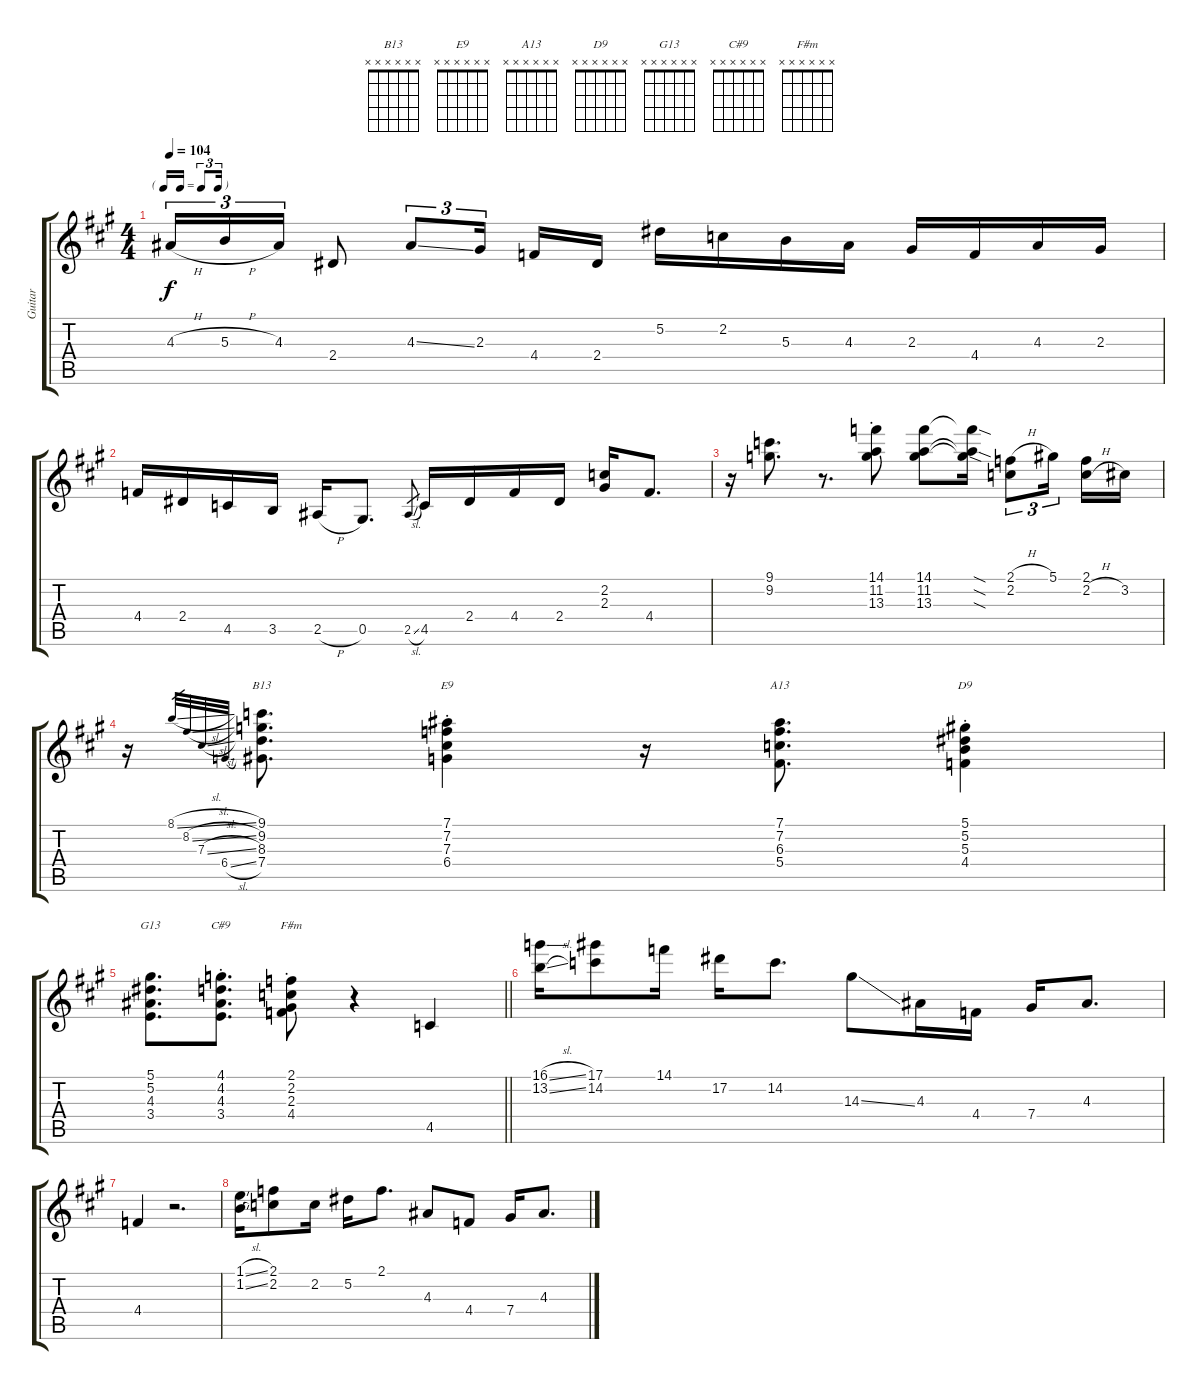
\track ("Guitar" "Guitar") {instrument electricguitarjazz}
\staff {score tabs}
\tuning (Eb4 Bb3 Gb3 Db3 Ab2 Eb2) {hide}
\chord ("B13" x x x x x x)
\chord ("E9" x x x x x x)
\chord ("A13" x x x x x x)
\chord ("D9" x x x x x x)
\chord ("G13" x x x x x x)
\chord ("C#9" x x x x x x)
\chord ("F#m" x x x x x x)
\ts (4 4)
\tf triplet16th
\tempo 104
\clef g2
\ks a
4.3{h}.16{tu (3 2) dy f} 5.3{h}.16{tu (3 2)} 4.3.16{tu (3 2)} 2.4.8 4.3{ss}.8{tu (3 2)} 2.3.16{tu (3 2) beam splitsecondary} 4.4.16 2.4.16 5.2.16 2.2.16 5.3.16 4.3.16 2.3.16 4.4.16 4.3.16 2.3.16 |
4.4.16 2.4.16 4.5.16 3.5.16 2.5{h}.16 0.5.8{d} 2.5{sl}.8{gr} 4.5.16 2.4.16 4.4.16 2.4.16 (2.2 2.3).16 4.4.8{d} |
r.16 (9.1 9.2).8{d} r.8{d} (14.1{st} 11.2{st} 13.3{st}).8 (14.1 11.2 13.3).8 (14.1{sod t} 11.2{sod t} 13.3{sod t}).16 (2.1{h} 2.2).8{tu (3 2)} 5.1.16{tu (3 2) beam splitsecondary} (2.1 2.2{h}).16 3.2.16 |
r.16 8.1{sl}.32{gr} 8.2{sl}.32{gr} 7.3{sl}.32{gr} 6.4{sl}.32{gr} (9.1 9.2 8.3 7.4).8{d ch "B13"} (7.1{st} 7.2{st} 7.3{st} 6.4{st}).4{ch "E9"} r.16 (7.1 7.2 6.3 5.4).8{d ch "A13"} (5.1{st} 5.2{st} 5.3{st} 4.4{st}).4{ch "D9"} |
\barLineRight lightlight
(5.1 5.2 4.3 3.4).8{d ch "G13"} (4.1{st} 4.2{st} 4.3{st} 3.4{st}).8{d ch "C#9"} (2.1{st} 2.2{st} 2.3{st} 4.4{st}).8{ch "F#m"} r.4 4.5.4 |
(16.1{sl} 13.2{sl}).16 (17.1 14.2).8 14.1.16 17.2.16 14.2.8{d} 14.3{ss}.8 4.3.16 4.4.16 7.4.16 4.3.8{d} |
4.4.4 r.2{d} |
(1.1{sl} 1.2{sl}).16 (2.1 2.2).8 2.2.16 5.2.16 2.1.8{d} 4.3.8 4.4.8 7.4.16 4.3.8{d}
